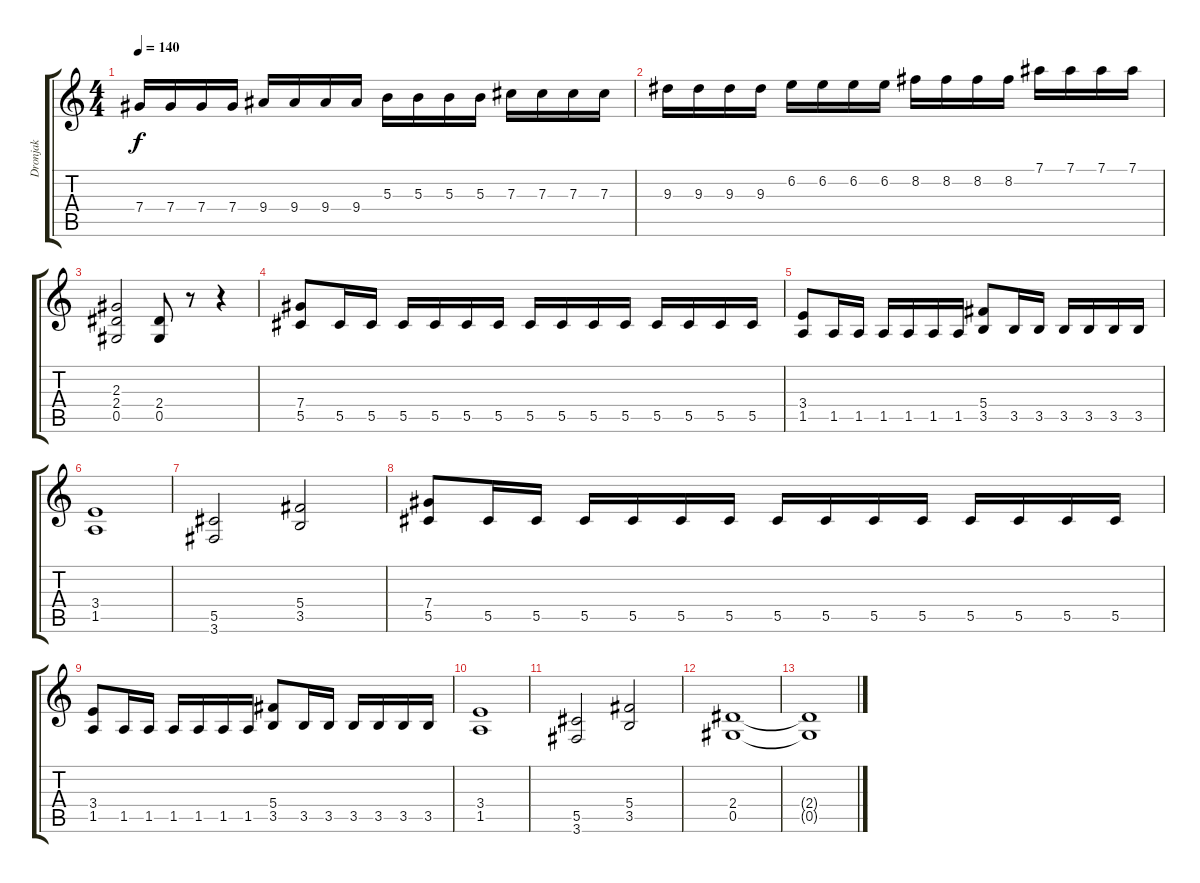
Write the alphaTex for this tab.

\track ("Dronjak" "Dronjak") {instrument distortionguitar}
\staff {score tabs}
\tuning (Eb4 Bb3 Gb3 Db3 Ab2 Eb2) {hide}
\ts (4 4)
\tempo 140
\clef g2
\ks c
7.4.16{dy f} 7.4.16 7.4.16 7.4.16 9.4.16 9.4.16 9.4.16 9.4.16 5.3.16 5.3.16 5.3.16 5.3.16 7.3.16 7.3.16 7.3.16 7.3.16 |
9.3.16 9.3.16 9.3.16 9.3.16 6.2.16 6.2.16 6.2.16 6.2.16 8.2.16 8.2.16 8.2.16 8.2.16 7.1.16 7.1.16 7.1.16 7.1.16 |
(2.3 2.4 0.5).2 (2.4 0.5).8 r.8 r.4 |
(7.4 5.5).8{volume 13} 5.5.16 5.5.16 5.5.16 5.5.16 5.5.16 5.5.16 5.5.16 5.5.16 5.5.16 5.5.16 5.5.16 5.5.16 5.5.16 5.5.16 |
(3.4 1.5).8 1.5.16 1.5.16 1.5.16 1.5.16 1.5.16 1.5.16 (5.4 3.5).8 3.5.16 3.5.16 3.5.16 3.5.16 3.5.16 3.5.16 |
(3.4 1.5).1 |
(5.5 3.6).2 (5.4 3.5).2 |
(7.4 5.5).8 5.5.16 5.5.16 5.5.16 5.5.16 5.5.16 5.5.16 5.5.16 5.5.16 5.5.16 5.5.16 5.5.16 5.5.16 5.5.16 5.5.16 |
(3.4 1.5).8 1.5.16 1.5.16 1.5.16 1.5.16 1.5.16 1.5.16 (5.4 3.5).8 3.5.16 3.5.16 3.5.16 3.5.16 3.5.16 3.5.16 |
(3.4 1.5).1 |
(5.5 3.6).2 (5.4 3.5).2 |
(2.4 0.5).1 |
(2.4{t} 0.5{t}).1
